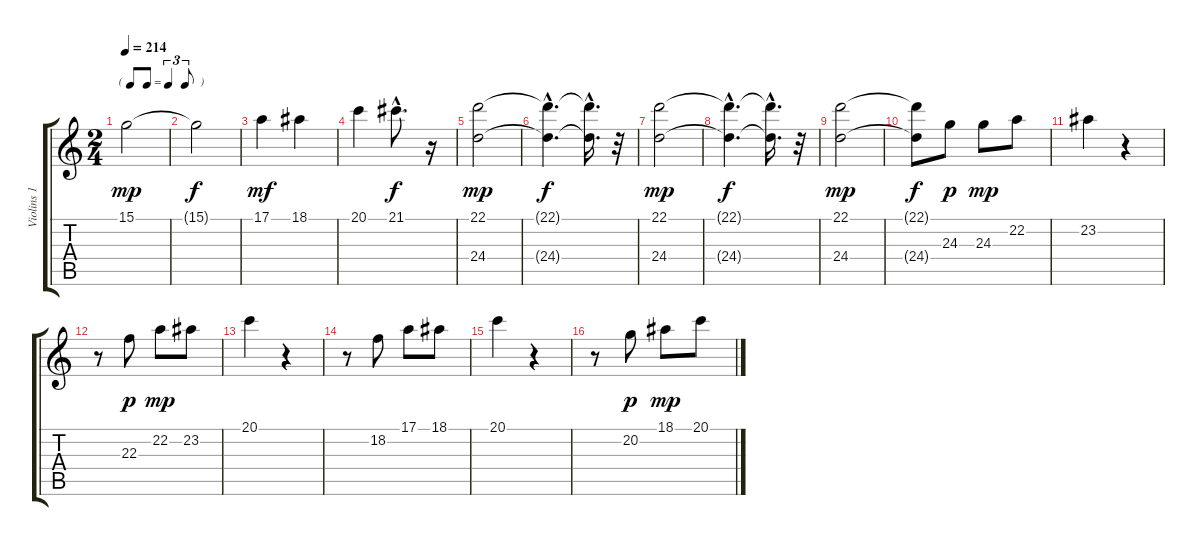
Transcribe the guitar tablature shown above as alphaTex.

\track ("Violins 1" "Violins 1") {instrument stringensemble1}
\staff {score tabs}
\tuning (E4 B3 G3 D3 A2 E2) {hide}
\ts (2 4)
\tf triplet8th
\tempo 214
\clef g2
\ks c
15.1.2{dy mp} |
15.1{t}.2{dy f} |
17.1.4{dy mf} 18.1.4 |
20.1.4 21.1{hac}.8{d dy f} r.16 |
(22.1 24.4).2{dy mp} |
(22.1{hac t} 24.4{hac t}).4{d dy f} (22.1{hac t} 24.4{hac t}).16{d} r.32 |
(22.1 24.4).2{dy mp} |
(22.1{hac t} 24.4{hac t}).4{d dy f} (22.1{hac t} 24.4{hac t}).16{d} r.32 |
(22.1 24.4).2{dy mp} |
(22.1{t} 24.4{t}).8{dy f} 24.3.8{dy p} 24.3.8{dy mp} 22.2.8 |
23.2.4 r.4 |
r.8 22.3.8{dy p} 22.2.8{dy mp} 23.2.8 |
20.1.4 r.4 |
r.8 18.2.8 17.1.8 18.1.8 |
20.1.4 r.4 |
r.8 20.2.8{dy p} 18.1.8{dy mp} 20.1.8
